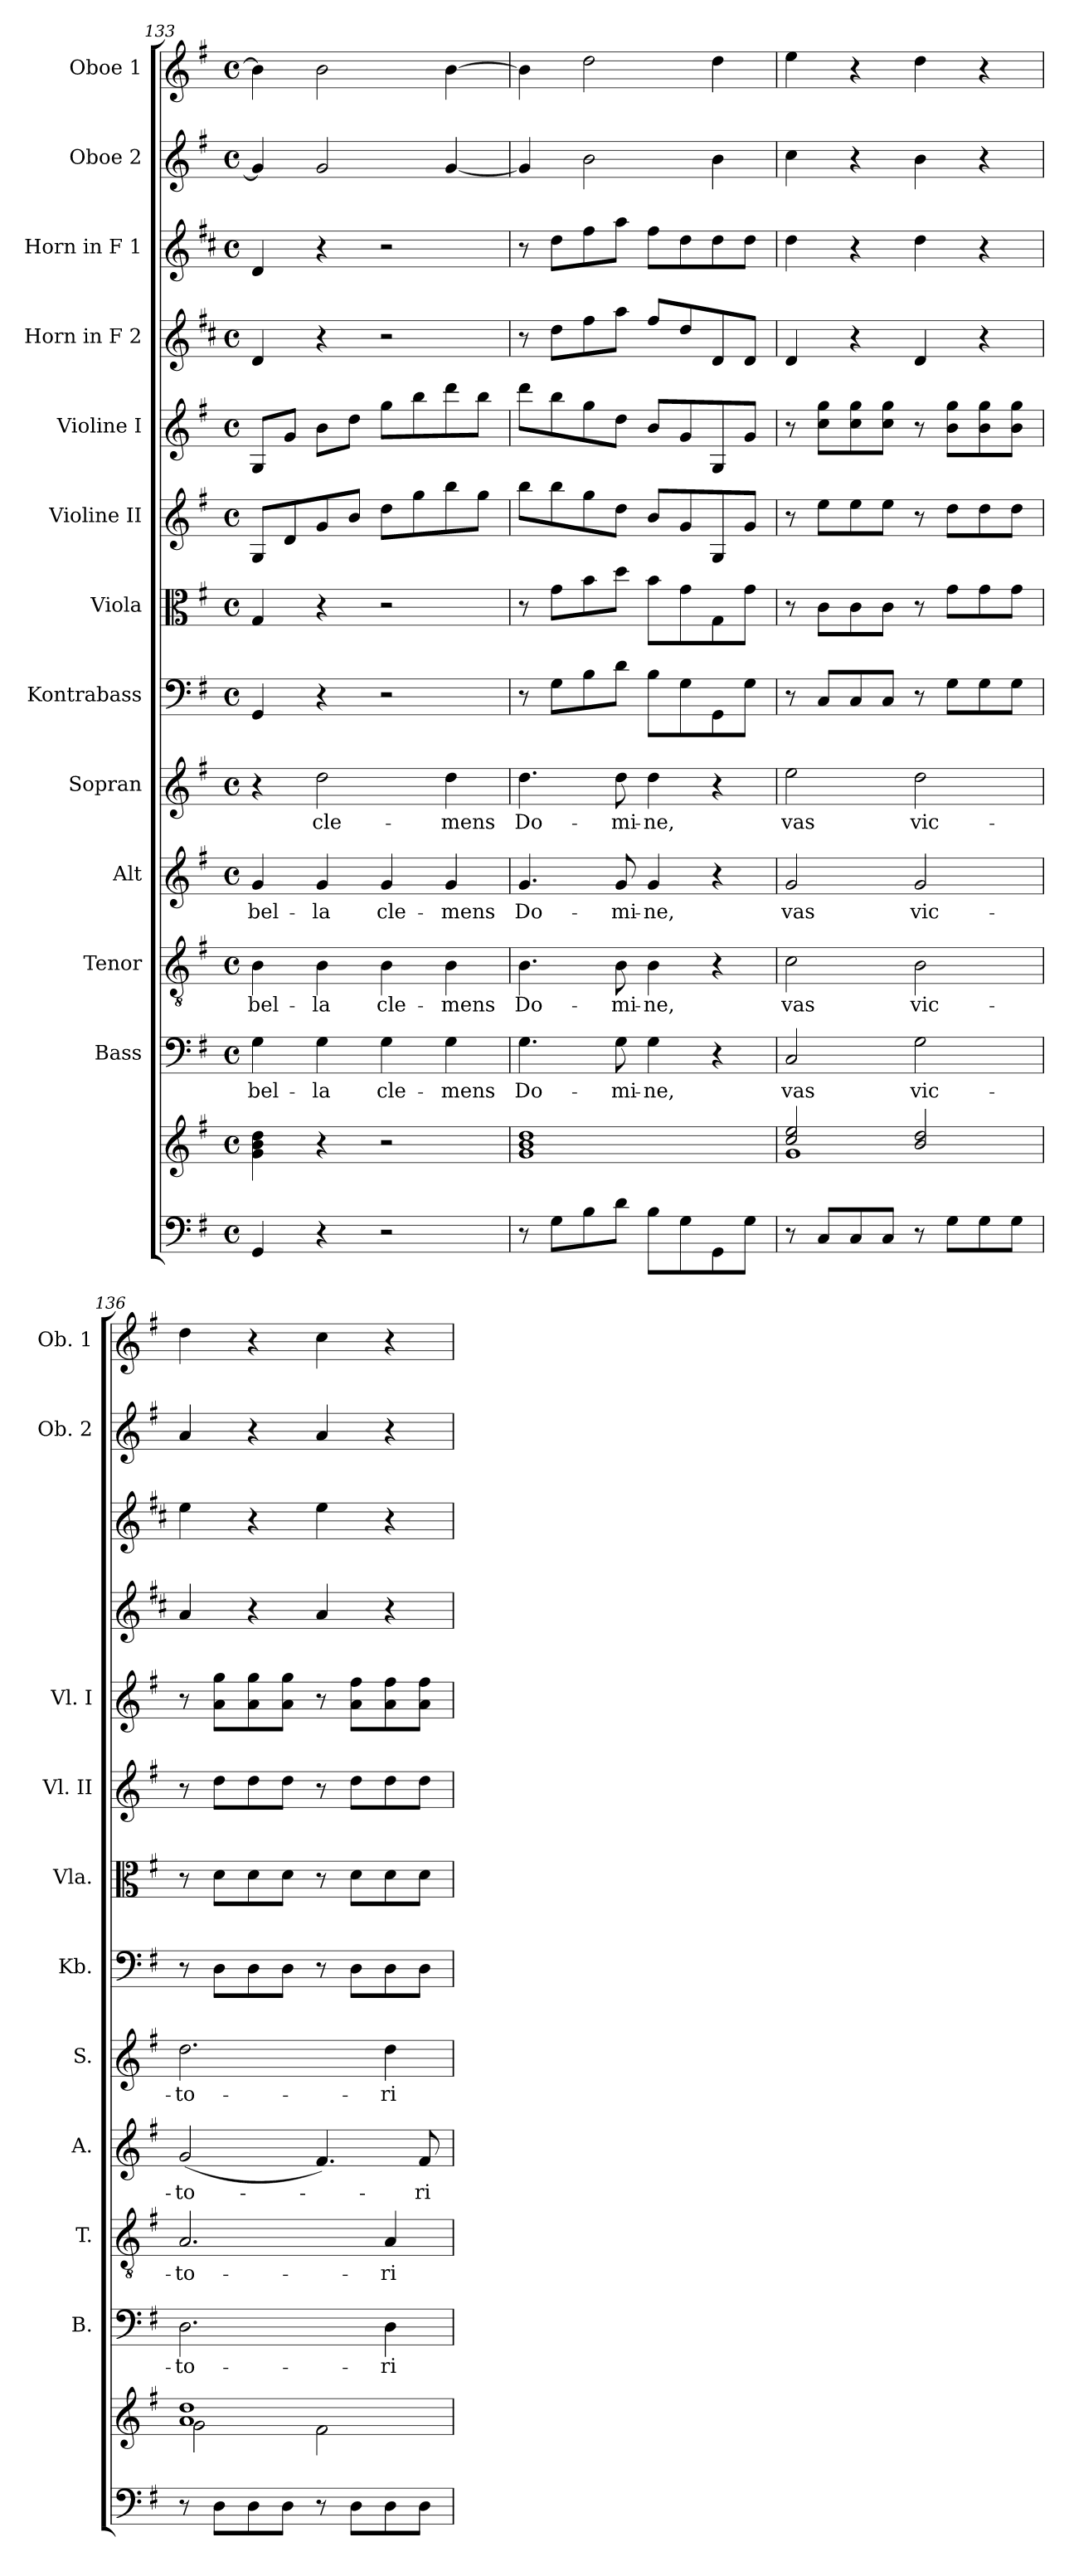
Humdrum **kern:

**kern	**kern	**kern	**text	**kern	**text	**kern	**text	**kern	**text	**kern	**kern	**kern	**kern	**kern	**kern	**kern	**kern
*part13	*part13	*part12	*part12	*part11	*part11	*part10	*part10	*part9	*part9	*part8	*part7	*part6	*part5	*part4	*part3	*part2	*part1
*staff14	*staff13	*staff12	*staff12	*staff11	*staff11	*staff10	*staff10	*staff9	*staff9	*staff8	*staff7	*staff6	*staff5	*staff4	*staff3	*staff2	*staff1
*	*	*I"Bass	*	*I"Tenor	*	*I"Alt	*	*I"Sopran	*	*I"Kontrabass	*I"Viola	*I"Violine II	*I"Violine I	*I"Horn in F 2	*I"Horn in F 1	*I"Oboe 2	*I"Oboe 1
*	*	*I'B.	*	*I'T.	*	*I'A.	*	*I'S.	*	*I'Kb.	*I'Vla.	*I'Vl. II	*I'Vl. I	*	*	*I'Ob. 2	*I'Ob. 1
!!LO:PB:g=z
*clefF4	*clefG2	*clefF4	*	*clefGv2	*	*clefG2	*	*clefG2	*	*clefF4	*clefC3	*clefG2	*clefG2	*clefG2	*clefG2	*clefG2	*clefG2
*	*	*	*	*	*	*	*	*	*	*ITrd7c12	*	*	*	*ITrd4c7	*ITrd4c7	*	*
*k[f#]	*k[f#]	*k[f#]	*	*k[f#]	*	*k[f#]	*	*k[f#]	*	*k[f#]	*k[f#]	*k[f#]	*k[f#]	*k[f#]	*k[f#]	*k[f#]	*k[f#]
*G:	*G:	*G:	*	*G:	*	*G:	*	*G:	*	*G:	*G:	*G:	*G:	*G:	*G:	*G:	*G:
*M4/4	*M4/4	*M4/4	*	*M4/4	*	*M4/4	*	*M4/4	*	*M4/4	*M4/4	*M4/4	*M4/4	*M4/4	*M4/4	*M4/4	*M4/4
*met(c)	*met(c)	*met(c)	*	*met(c)	*	*met(c)	*	*met(c)	*	*met(c)	*met(c)	*met(c)	*met(c)	*met(c)	*met(c)	*met(c)	*met(c)
=133	=133	=133	=133	=133	=133	=133	=133	=133	=133	=133	=133	=133	=133	=133	=133	=133	=133
!	!	!	!LO:LY:b	!	!LO:LY:b	!	!LO:LY:b	!	!	!	!	!	!	!	!	!	!
4GG/	4g\ 4b\ 4dd\	4G\	bel-	4B\	bel-	4g/	bel-	4r	.	4GGG/	4G/	8G/L	8G/L	4G/	4G/	4g/]	4b\]
.	.	.	.	.	.	.	.	.	.	.	.	8d/	8g/J	.	.	.	.
!	!	!	!LO:LY:b	!	!LO:LY:b	!	!LO:LY:b	!	!LO:LY:b	!	!	!	!	!	!	!	!
4r	4r	4G\	-la	4B\	-la	4g/	-la	2dd\	cle-	4r	4r	8g/	8b\L	4r	4r	2g/	2b\
.	.	.	.	.	.	.	.	.	.	.	.	8b/J	8dd\J	.	.	.	.
!	!	!	!LO:LY:b	!	!LO:LY:b	!	!LO:LY:b	!	!	!	!	!	!	!	!	!	!
2r	2r	4G\	cle-	4B\	cle-	4g/	cle-	.	.	2r	2r	8dd\L	8gg\L	2r	2r	.	.
.	.	.	.	.	.	.	.	.	.	.	.	8gg\	8bb\	.	.	.	.
!	!	!	!LO:LY:b	!	!LO:LY:b	!	!LO:LY:b	!	!LO:LY:b	!	!	!	!	!	!	!	!
.	.	4G\	-mens	4B\	-mens	4g/	-mens	4dd\	-mens	.	.	8bb\	8ddd\	.	.	[4g/	[4b\
.	.	.	.	.	.	.	.	.	.	.	.	8gg\J	8bb\J	.	.	.	.
=134	=134	=134	=134	=134	=134	=134	=134	=134	=134	=134	=134	=134	=134	=134	=134	=134	=134
!	!	!	!LO:LY:b	!	!LO:LY:b	!	!LO:LY:b	!	!LO:LY:b	!	!	!	!	!	!	!	!
8r	1g 1b 1dd	4.G\	Do-	4.B\	Do-	4.g/	Do-	4.dd\	Do-	8r	8r	8bb\L	8ddd\L	8r	8r	4g/]	4b\]
8G\L	.	.	.	.	.	.	.	.	.	8GG\L	8g\L	8bb\	8bb\	8g\L	8g\L	.	.
8B\	.	.	.	.	.	.	.	.	.	8BB\	8b\	8gg\	8gg\	8b\	8b\	2b\	2dd\
!	!	!	!LO:LY:b	!	!LO:LY:b	!	!LO:LY:b	!	!LO:LY:b	!	!	!	!	!	!	!	!
8d\J	.	8G\	-mi-	8B\	-mi-	8g/	-mi-	8dd\	-mi-	8D\J	8dd\J	8dd\J	8dd\J	8dd\J	8dd\J	.	.
!	!	!	!LO:LY:b	!	!LO:LY:b	!	!LO:LY:b	!	!LO:LY:b	!	!	!	!	!	!	!	!
8B\L	.	4G\	-ne,	4B\	-ne,	4g/	-ne,	4dd\	-ne,	8BB\L	8b\L	8b/L	8b/L	8b/L	8b\L	.	.
8G\	.	.	.	.	.	.	.	.	.	8GG\	8g\	8g/	8g/	8g/	8g\	.	.
8GG\	.	4r	.	4r	.	4r	.	4r	.	8GGG\	8G\	8G/	8G/	8G/	8g\	4b\	4dd\
8G\J	.	.	.	.	.	.	.	.	.	8GG\J	8g\J	8g/J	8g/J	8G/J	8g\J	.	.
=135	=135	=135	=135	=135	=135	=135	=135	=135	=135	=135	=135	=135	=135	=135	=135	=135	=135
*	*^	*	*	*	*	*	*	*	*	*	*	*	*	*	*	*	*
!	!	!	!	!LO:LY:b	!	!LO:LY:b	!	!LO:LY:b	!	!LO:LY:b	!	!	!	!	!	!	!	!
8r	2cc/ 2ee/	1g	2C/	vas	2c\	vas	2g/	vas	2ee\	vas	8r	8r	8r	8r	4G/	4g\	4cc\	4ee\
8C/L	.	.	.	.	.	.	.	.	.	.	8CC/L	8c\L	8ee\L	8cc\ 8gg\L	.	.	.	.
8C/	.	.	.	.	.	.	.	.	.	.	8CC/	8c\	8ee\	8cc\ 8gg\	4r	4r	4r	4r
8C/J	.	.	.	.	.	.	.	.	.	.	8CC/J	8c\J	8ee\J	8cc\ 8gg\J	.	.	.	.
!	!	!	!	!LO:LY:b	!	!LO:LY:b	!	!LO:LY:b	!	!LO:LY:b	!	!	!	!	!	!	!	!
8r	2b/ 2dd/	.	2G\	vic-	2B\	vic-	2g/	vic-	2dd\	vic-	8r	8r	8r	8r	4G/	4g\	4b\	4dd\
8G\L	.	.	.	.	.	.	.	.	.	.	8GG\L	8g\L	8dd\L	8b\ 8gg\L	.	.	.	.
8G\	.	.	.	.	.	.	.	.	.	.	8GG\	8g\	8dd\	8b\ 8gg\	4r	4r	4r	4r
8G\J	.	.	.	.	.	.	.	.	.	.	8GG\J	8g\J	8dd\J	8b\ 8gg\J	.	.	.	.
=136	=136	=136	=136	=136	=136	=136	=136	=136	=136	=136	=136	=136	=136	=136	=136	=136	=136	=136
!	!	!	!	!LO:LY:b	!	!LO:LY:b	!	!LO:LY:b	!	!LO:LY:b	!	!	!	!	!	!	!	!
8r	1a 1dd	2g\	2.D\	-to-	2.A/	-to-	(<2g/	-to-	2.dd\	-to-	8r	8r	8r	8r	4d/	4a\	4a/	4dd\
8D\L	.	.	.	.	.	.	.	.	.	.	8DD\L	8d\L	8dd\L	8a\ 8gg\L	.	.	.	.
8D\	.	.	.	.	.	.	.	.	.	.	8DD\	8d\	8dd\	8a\ 8gg\	4r	4r	4r	4r
8D\J	.	.	.	.	.	.	.	.	.	.	8DD\J	8d\J	8dd\J	8a\ 8gg\J	.	.	.	.
8r	.	2f#\	.	.	.	.	4.f#/)	.	.	.	8r	8r	8r	8r	4d/	4a\	4a/	4cc\
8D\L	.	.	.	.	.	.	.	.	.	.	8DD\L	8d\L	8dd\L	8a\ 8ff#\L	.	.	.	.
!	!	!	!	!LO:LY:b	!	!LO:LY:b	!	!	!	!LO:LY:b	!	!	!	!	!	!	!	!
8D\	.	.	4D\	-ri-	4A/	-ri-	.	.	4dd\	-ri-	8DD\	8d\	8dd\	8a\ 8ff#\	4r	4r	4r	4r
!	!	!	!	!	!	!	!	!LO:LY:b	!	!	!	!	!	!	!	!	!	!
8D\J	.	.	.	.	.	.	8f#/	-ri-	.	.	8DD\J	8d\J	8dd\J	8a\ 8ff#\J	.	.	.	.
*	*v	*v	*	*	*	*	*	*	*	*	*	*	*	*	*	*	*	*
=	=	=	=	=	=	=	=	=	=	=	=	=	=	=	=	=	=
*-	*-	*-	*-	*-	*-	*-	*-	*-	*-	*-	*-	*-	*-	*-	*-	*-	*-
